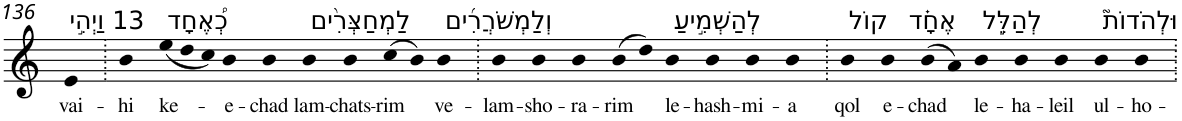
**kern	**text
*part1	*part1
*staff1	*staff1
*I"Piano	*
*I'Pno	*
!!LO:PB:g=z
*clefG2	*
*k[]	*
=136	=136
!LO:TX:a:t=13 וַיְהִ֣י	!
!	!LO:LY:b
4e	vai-
=137.	=137.
!	!LO:LY:b
4b	-hi
*Xtuplet	*
!LO:TX:a:t=כְ֠אֶחָד	!
!	!LO:LY:b
(<12ee	ke-
12dd	.
12cc)	.
!	!LO:LY:b
4b	-e-
!	!LO:LY:b
4b	-chad
!LO:TX:a:t=לַמְחַצְּרִ֨ים	!
!	!LO:LY:b
4b	lam-
!	!LO:LY:b
4b	-chats-
!	!LO:LY:b
(>8cc	-rim
8b)	.
!LO:TX:a:t=וְלַמְשֹׁרֲרִ֜ים	!
!	!LO:LY:b
4b	ve-
=138.	=138.
!	!LO:LY:b
4b	-lam-
!	!LO:LY:b
4b	-sho-
!	!LO:LY:b
4b	-ra-
!	!LO:LY:b
(>8b	-rim
8dd)	.
!LO:TX:a:t=לְהַשְׁמִ֣יעַ	!
!	!LO:LY:b
4b	le-
!	!LO:LY:b
4b	-hash-
!	!LO:LY:b
4b	-mi-
!	!LO:LY:b
4b	-a
=139.	=139.
!LO:TX:a:t=קוֹל	!
!	!LO:LY:b
4b	qol
!LO:TX:a:t=אֶחָ֗ד	!
!	!LO:LY:b
4b	e-
!	!LO:LY:b
(>8b	-chad
8a)	.
!LO:TX:a:t=לְהַלֵּ֣ל	!
!	!LO:LY:b
4b	le-
!	!LO:LY:b
4b	-ha-
!	!LO:LY:b
4b	-leil
!LO:TX:a:t=וּלְהֹדוֹת֮	!
!	!LO:LY:b
4b	ul-
!	!LO:LY:b
4b	-ho-
=.	=.
*-	*-
